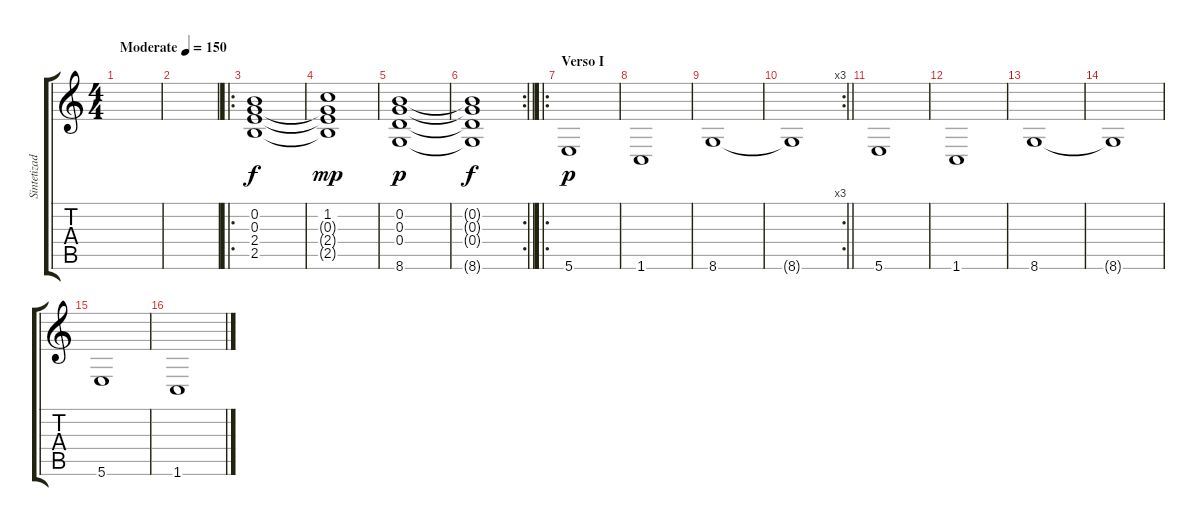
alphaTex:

\track ("Sintetizadores" "Sintetizad") {instrument ocarina}
\staff {score tabs}
\tuning (E5 B4 G4 D4 A3 B2) {hide}
\ts (4 4)
\tempo (150 "Moderate")
\clef g2
\ks c
|
|
\ro
(0.2 0.3 2.4 2.5).1 |
(1.2 0.3{t} 2.4{t} 2.5{t}).1{dy mp} |
(0.2 0.3 0.4 8.6).1{dy p} |
\rc 2
\barLineRight lightlight
(0.2{t} 0.3{t} 0.4{t} 8.6{t}).1{dy f} |
\ro
\section ("" "Verso I")
5.6.1{dy p instrument synthvoice} |
1.6.1 |
8.6.1 |
\rc 3
\barLineRight lightlight
8.6{t}.1 |
5.6.1 |
1.6.1 |
8.6.1 |
8.6{t}.1 |
5.6.1 |
1.6.1
